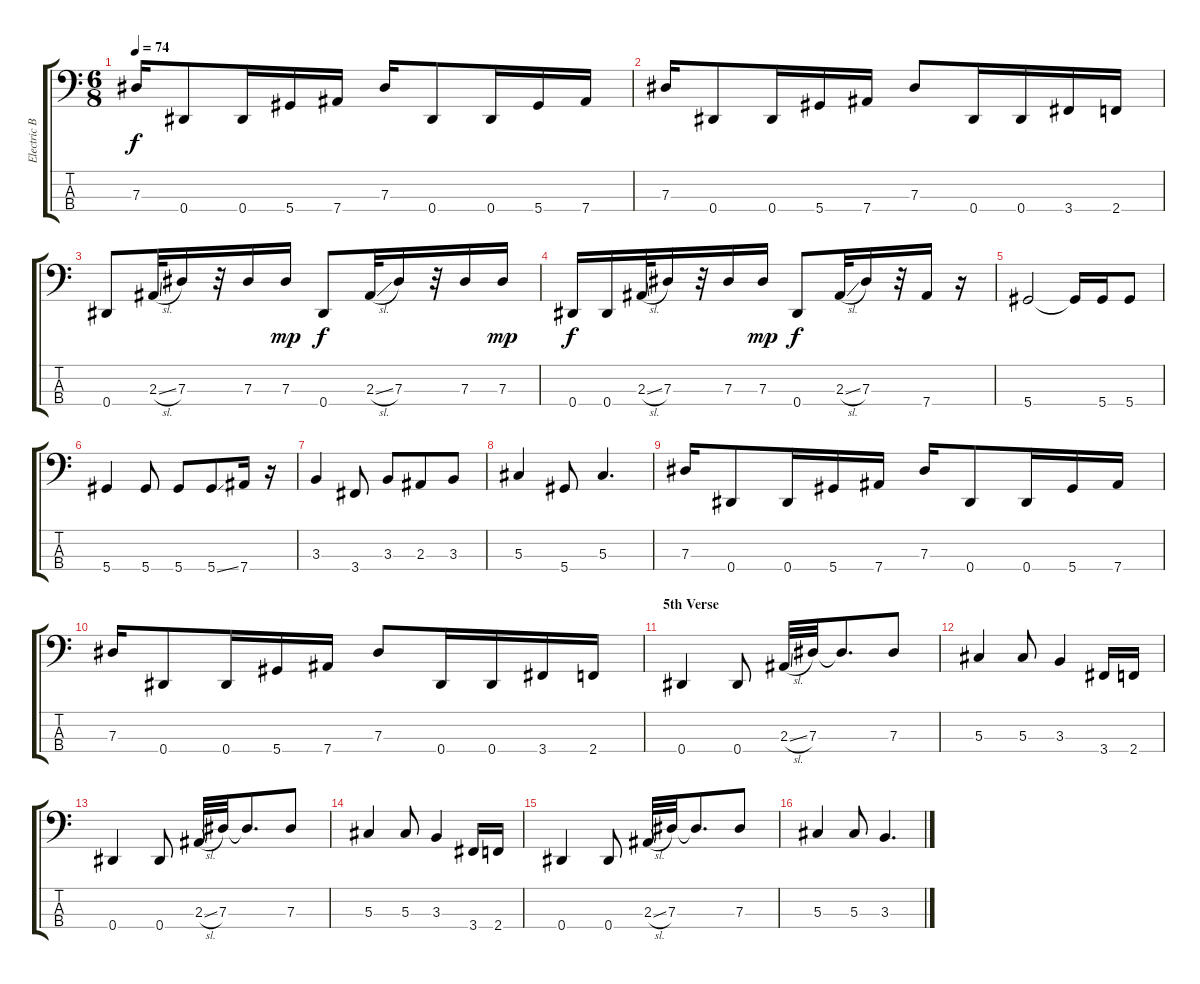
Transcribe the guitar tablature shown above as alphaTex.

\track ("Electric Bass (Jason Newsted)" "Electric B") {instrument electricbassfinger}
\staff {score tabs}
\tuning (Gb2 Db2 Ab1 Eb1) {hide}
\ts (6 8)
\tempo 74
\clef f4
\ks c
7.3.16{dy f} 0.4.8 0.4.16 5.4.16 7.4.16 7.3.16 0.4.8 0.4.16 5.4.16 7.4.16 |
7.3.16 0.4.8 0.4.16 5.4.16 7.4.16 7.3.8 0.4.16 0.4.16 3.4.16 2.4.16 |
0.4.8 2.3{sl}.32 7.3.16 r.32 7.3.16 7.3.16{dy mp} 0.4.8{dy f} 2.3{sl}.32 7.3.16 r.32 7.3.16 7.3.16{dy mp} |
0.4.16{dy f} 0.4.16 2.3{sl}.32 7.3.16 r.32 7.3.16 7.3.16{dy mp} 0.4.8{dy f} 2.3{sl}.32 7.3.16 r.32 7.4.16 r.16 |
5.4.2 5.4{t}.16 5.4.16 5.4.8 |
5.4.4 5.4.8 5.4.8 5.4{ss}.8 7.4.16 r.16 |
3.3.4 3.4.8 3.3.8 2.3.8 3.3.8 |
5.3.4 5.4.8 5.3.4{d} |
7.3.16 0.4.8 0.4.16 5.4.16 7.4.16 7.3.16 0.4.8 0.4.16 5.4.16 7.4.16 |
7.3.16 0.4.8 0.4.16 5.4.16 7.4.16 7.3.8 0.4.16 0.4.16 3.4.16 2.4.16 |
\section ("" "5th Verse")
0.4.4 0.4.8 2.3{sl}.32 7.3.32 7.3{t}.8{d} 7.3.8 |
5.3.4 5.3.8 3.3.4 3.4.16 2.4.16 |
0.4.4 0.4.8 2.3{sl}.32 7.3.32 7.3{t}.8{d} 7.3.8 |
5.3.4 5.3.8 3.3.4 3.4.16 2.4.16 |
0.4.4 0.4.8 2.3{sl}.32 7.3.32 7.3{t}.8{d} 7.3.8 |
5.3.4 5.3.8 3.3.4{d}
